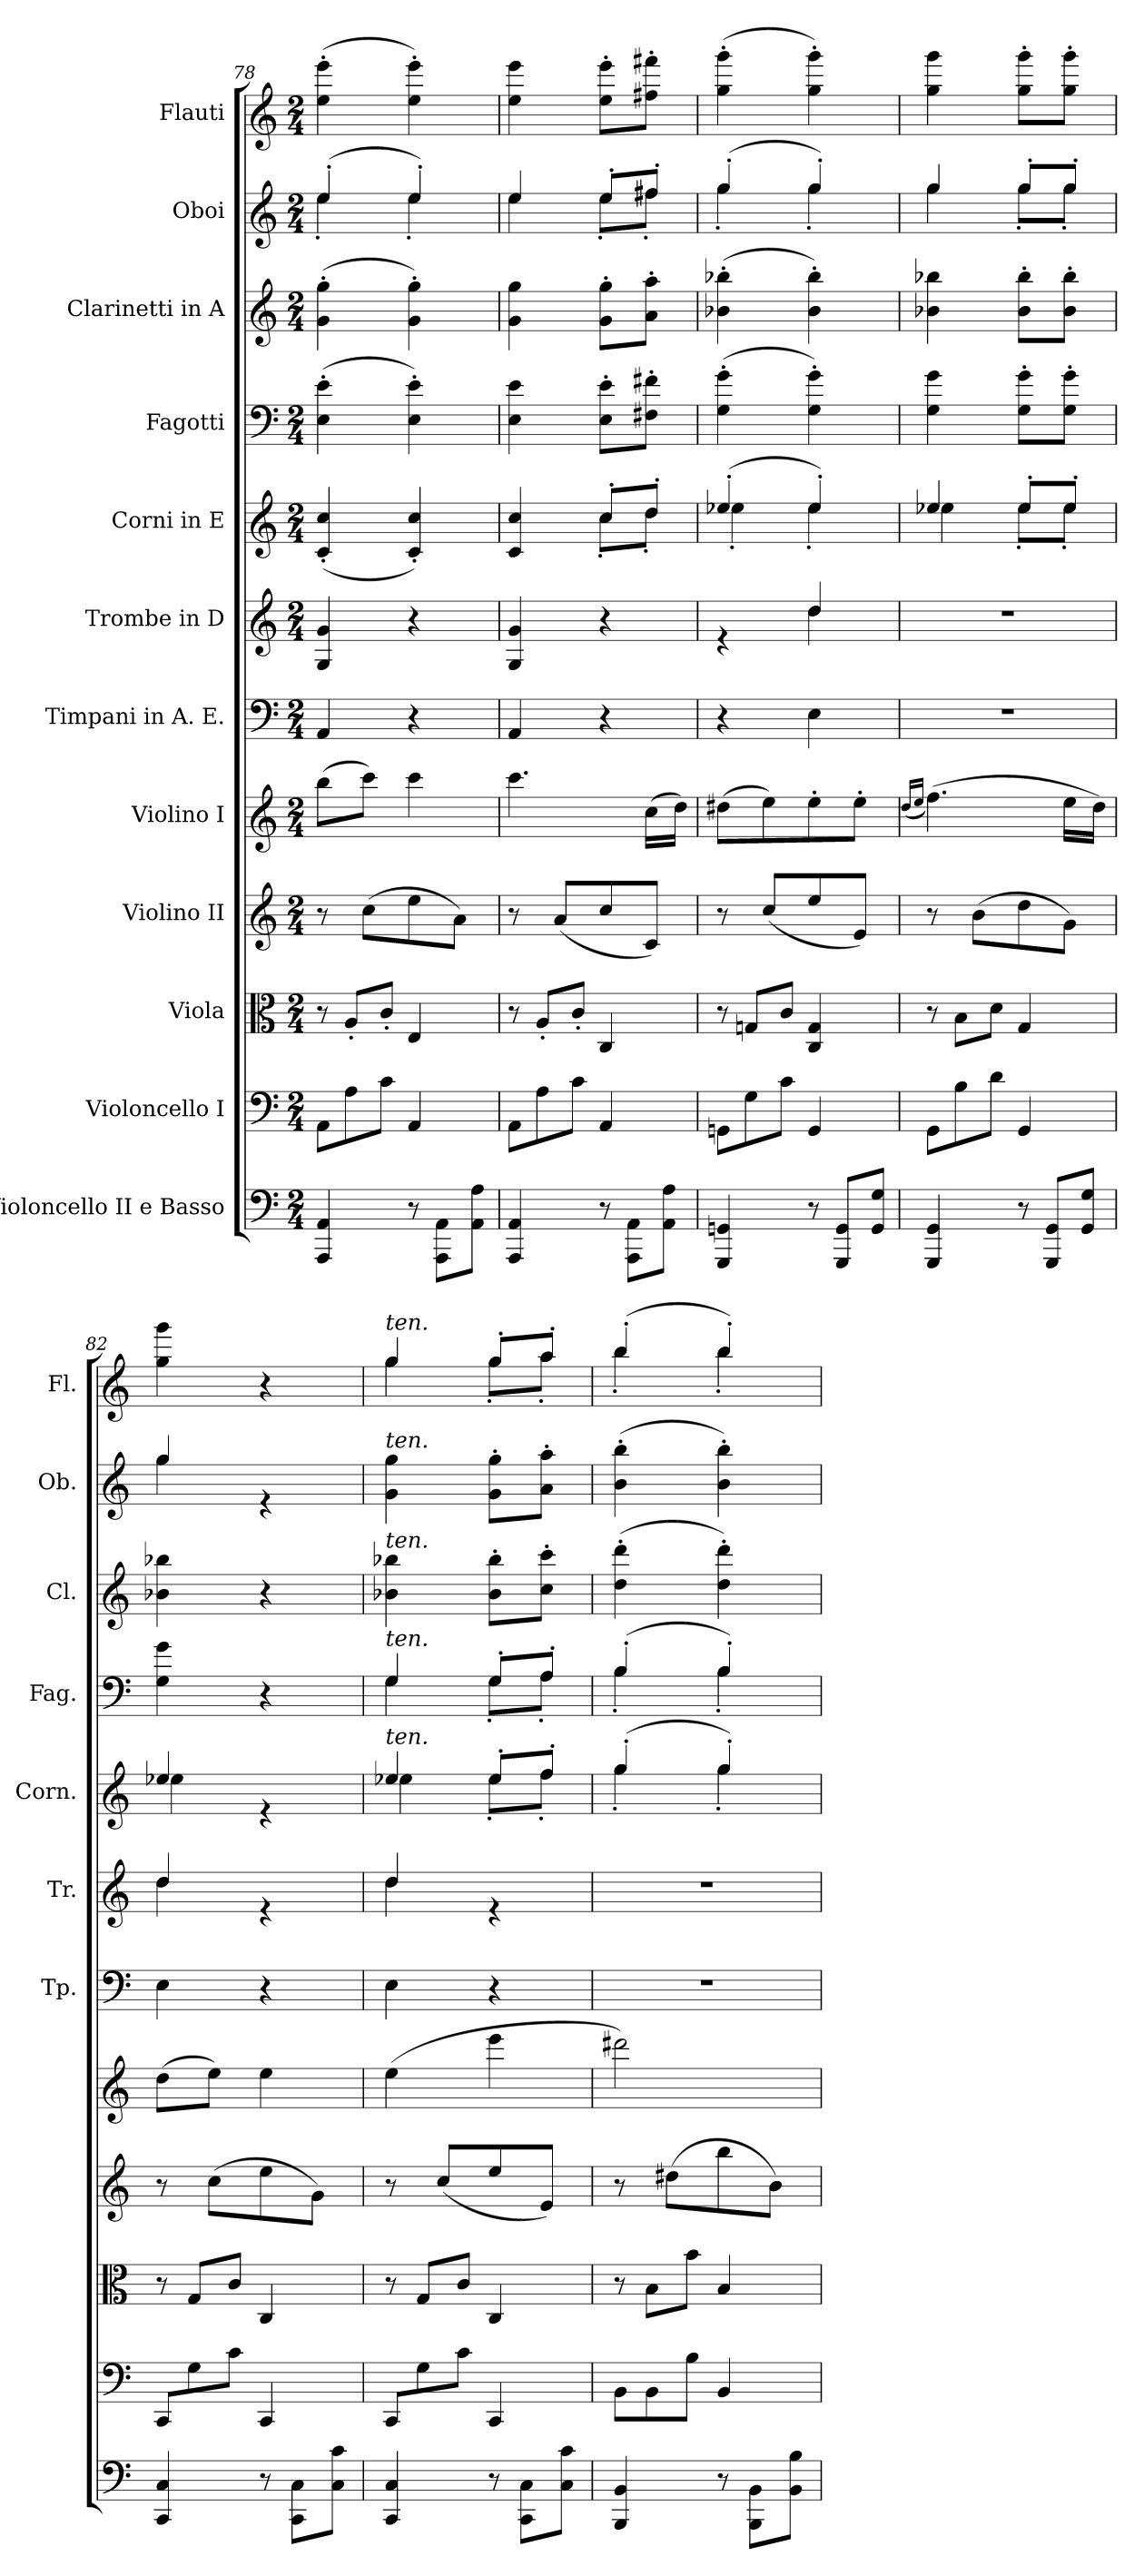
**kern	**kern	**kern	**kern	**kern	**kern	**kern	**kern	**kern	**kern	**kern	**kern
*part12	*part11	*part10	*part9	*part8	*part7	*part6	*part5	*part4	*part3	*part2	*part1
*staff12	*staff11	*staff10	*staff9	*staff8	*staff7	*staff6	*staff5	*staff4	*staff3	*staff2	*staff1
*I"Violoncello II e Basso	*I"Violoncello I	*I"Viola	*I"Violino II	*I"Violino I	*I"Timpani in A. E.	*I"Trombe in D	*I"Corni in E	*I"Fagotti	*I"Clarinetti in A	*I"Oboi	*I"Flauti
*	*	*	*	*	*I'Tp.	*I'Tr.	*I'Corn.	*I'Fag.	*I'Cl.	*I'Ob.	*I'Fl.
*clefF4	*clefF4	*clefC3	*clefG2	*clefG2	*clefF4	*clefG2	*clefG2	*clefF4	*clefG2	*clefG2	*clefG2
*	*	*	*	*	*	*ITrd-1c-2	*ITrd5c8	*	*ITrd2c3	*	*
*k[]	*k[]	*k[]	*k[]	*k[]	*k[]	*k[f#c#]	*k[f#c#g#d#]	*k[]	*k[f#c#g#]	*k[]	*k[]
*M2/4	*M2/4	*M2/4	*M2/4	*M2/4	*M2/4	*M2/4	*M2/4	*M2/4	*M2/4	*M2/4	*M2/4
*	*Xtuplet	*Xtuplet	*	*	*	*	*	*	*	*	*
=78	=78	=78	=78	=78	=78	=78	=78	=78	=78	=78	=78
*	*	*	*	*	*	*	*	*	*	*^	*
4AAA/ 4AA/	12AA\L	12r	8r	(8bb\L	4AA/	4A/ 4a/	(4E/' 4e/'	(4E\' 4e\'	(4e\' 4ee\'	(4ee'/	4ee'\	(4ee\' 4eee\'
.	12A\	12A'/L	.	.	.	.	.	.	.	.	.	.
.	.	.	(8cc\L	8ccc\J)	.	.	.	.	.	.	.	.
.	12c\J	12c'/J	.	.	.	.	.	.	.	.	.	.
*Xtuplet	*	*	*	*	*	*	*	*	*	*	*	*
12r	4AA/	4E/	8ee\	4ccc\	4r	4r	4E/' 4e/')	4E\' 4e\')	4e\' 4ee\')	4ee'/)	4ee'\	4ee\' 4eee\')
12AAA\ 12AA\L	.	.	.	.	.	.	.	.	.	.	.	.
.	.	.	8a\J)	.	.	.	.	.	.	.	.	.
12AA\ 12A\J	.	.	.	.	.	.	.	.	.	.	.	.
=79	=79	=79	=79	=79	=79	=79	=79	=79	=79	=79	=79	=79
*	*	*	*	*	*	*	*^	*	*	*	*	*
4AAA/ 4AA/	12AA\L	12r	8r	4.ccc\	4AA/	4A/ 4a/	4E/ 4e/	4ryy	4E\ 4e\	4e\ 4ee\	4ee/	4ee\	4ee\ 4eee\
.	12A\	12A'/L	.	.	.	.	.	.	.	.	.	.	.
.	.	.	(8a/L	.	.	.	.	.	.	.	.	.	.
.	12c\J	12c'/J	.	.	.	.	.	.	.	.	.	.	.
12r	4AA/	4C/	8cc/	.	4r	4r	8e'/L	8e'\L	8E\' 8e\'L	8e\' 8ee\'L	8ee'/L	8ee'\L	8ee\' 8eee\'L
12AAA\ 12AA\L	.	.	.	.	.	.	.	.	.	.	.	.	.
.	.	.	8c/J)	(16cc\LL	.	.	8f#'/J	8f#'\J	8F#X\' 8f#X\'J	8f#\' 8ff#\'J	8ff#X'/J	8ff#'\J	8ff#X\' 8fff#X\'J
12AA\ 12A\J	.	.	.	.	.	.	.	.	.	.	.	.	.
.	.	.	.	16dd\JJ)	.	.	.	.	.	.	.	.	.
!!LO:PB:g=z
=80	=80	=80	=80	=80	=80	=80	=80	=80	=80	=80	=80	=80	=80
*	*	*	*	*	*	*^	*	*	*	*	*	*	*
4GGG/ 4GGn/	12GGn\L	12r	8r	(8dd#X\L	4r	4re	4ryy	(4gn'/	4g'\	(4G\' 4g\'	(4gn\' 4ggn\'	(4gg'/	4gg'\	(4gg\' 4ggg\'
.	12G\	12Gn/L	.	.	.	.	.	.	.	.	.	.	.	.
.	.	.	(8cc/L	8ee\)	.	.	.	.	.	.	.	.	.	.
.	12c\J	12c/J	.	.	.	.	.	.	.	.	.	.	.	.
12r	4GG/	4C/ 4G/	8ee/	8ee'\	4E\	4ee/	4ee\	4g'/)	4g'\	4G\' 4g\')	4g\' 4gg\')	4gg'/)	4gg'\	4gg\' 4ggg\')
12GGG/ 12GG/L	.	.	.	.	.	.	.	.	.	.	.	.	.	.
.	.	.	8e/J)	8ee'\J	.	.	.	.	.	.	.	.	.	.
12GG/ 12G/J	.	.	.	.	.	.	.	.	.	.	.	.	.	.
*	*	*	*	*	*	*v	*v	*	*	*	*	*	*	*
=81	=81	=81	=81	=81	=81	=81	=81	=81	=81	=81	=81	=81	=81
.	.	.	.	(16qdd/LL	.	.	.	.	.	.	.	.	.
.	.	.	.	16qee/JJ	.	.	.	.	.	.	.	.	.
4GGG/ 4GG/	12GG\L	12r	8r	(4.ff\)	2r	2r	4gn/	4g\	4G\ 4g\	4gn\ 4ggn\	4gg/	4gg\	4gg\ 4ggg\
.	12B\	12B\L	.	.	.	.	.	.	.	.	.	.	.
.	.	.	(8b\L	.	.	.	.	.	.	.	.	.	.
.	12d\J	12d\J	.	.	.	.	.	.	.	.	.	.	.
12r	4GG/	4G/	8dd\	.	.	.	8g'/L	8g'\L	8G\' 8g\'L	8g\' 8gg\'L	8gg'/L	8gg'\L	8gg\' 8ggg\'L
12GGG/ 12GG/L	.	.	.	.	.	.	.	.	.	.	.	.	.
.	.	.	8g\J)	16ee\LL	.	.	8g'/J	8g'\J	8G\' 8g\'J	8g\' 8gg\'J	8gg'/J	8gg'\J	8gg\' 8ggg\'J
12GG/ 12G/J	.	.	.	.	.	.	.	.	.	.	.	.	.
.	.	.	.	16dd\JJ)	.	.	.	.	.	.	.	.	.
=82	=82	=82	=82	=82	=82	=82	=82	=82	=82	=82	=82	=82	=82
*	*	*	*	*	*	*^	*	*	*	*	*	*	*
4CC/ 4C/	12CC/L	12r	8r	(8dd\L	4E\	4ee/	4ee\	4gn/	4g\	4G\ 4g\	4gn\ 4ggn\	4gg/	4gg\	4gg\ 4ggg\
.	12G\	12G/L	.	.	.	.	.	.	.	.	.	.	.	.
.	.	.	(8cc\L	8ee\J)	.	.	.	.	.	.	.	.	.	.
.	12c\J	12c/J	.	.	.	.	.	.	.	.	.	.	.	.
12r	4CC/	4C/	8ee\	4ee\	4r	4re	4ryy	4re	4ryy	4r	4r	4re	4ryy	4r
12CC\ 12C\L	.	.	.	.	.	.	.	.	.	.	.	.	.	.
.	.	.	8g\J)	.	.	.	.	.	.	.	.	.	.	.
12C\ 12c\J	.	.	.	.	.	.	.	.	.	.	.	.	.	.
*	*	*	*	*	*	*	*	*	*	*	*	*v	*v	*
=83	=83	=83	=83	=83	=83	=83	=83	=83	=83	=83	=83	=83	=83
*	*	*	*	*	*	*	*	*	*	*^	*	*	*^
!	!	!	!	!	!	!	!	!	!	!	!	!	!	!LO:TX:a:i:t=ten.	!
!	!	!	!	!	!	!	!	!	!	!	!	!	!LO:TX:a:i:t=ten.	!	!
!	!	!	!	!	!	!	!	!	!	!	!	!LO:TX:a:i:t=ten.	!	!	!
!	!	!	!	!	!	!	!	!	!	!LO:TX:a:i:t=ten.	!	!	!	!	!
!	!	!	!	!	!	!	!	!LO:TX:a:i:t=ten.	!	!	!	!	!	!	!
4CC/ 4C/	12CC/L	12r	8r	(4ee\	4E\	4ee/	4ee\	4gn/	4g\	4G/	4G\	4gn\ 4ggn\	4g\ 4gg\	4gg/	4gg\
.	12G\	12G/L	.	.	.	.	.	.	.	.	.	.	.	.	.
.	.	.	(8cc/L	.	.	.	.	.	.	.	.	.	.	.	.
.	12c\J	12c/J	.	.	.	.	.	.	.	.	.	.	.	.	.
12r	4CC/	4C/	8ee/	4eee\	4r	4re	4ryy	8g'/L	8g'\L	8G'/L	8G'\L	8g\' 8gg\'L	8g\' 8gg\'L	8gg'/L	8gg'\L
12CC\ 12C\L	.	.	.	.	.	.	.	.	.	.	.	.	.	.	.
.	.	.	8e/J)	.	.	.	.	8a'/J	8a'\J	8A'/J	8A'\J	8a\' 8aa\'J	8a\' 8aa\'J	8aa'/J	8aa'\J
12C\ 12c\J	.	.	.	.	.	.	.	.	.	.	.	.	.	.	.
*	*	*	*	*	*	*v	*v	*	*	*	*	*	*	*	*
=84	=84	=84	=84	=84	=84	=84	=84	=84	=84	=84	=84	=84	=84	=84
4BBB/ 4BB/	12BB\L	12r	8r	2ddd#X\)	2r	2r	(4b'/	4b'\	(4B'/	4B'\	(4b\' 4bb\'	(4b\' 4bb\'	(4bb'/	4bb'\
.	12BB\	12B\L	.	.	.	.	.	.	.	.	.	.	.	.
.	.	.	(8dd#X\L	.	.	.	.	.	.	.	.	.	.	.
.	12B\J	12b\J	.	.	.	.	.	.	.	.	.	.	.	.
12r	4BB/	4B/	8bb\	.	.	.	4b'/)	4b'\	4B'/)	4B'\	4b\' 4bb\')	4b\' 4bb\')	4bb'/)	4bb'\
12BBB\ 12BB\L	.	.	.	.	.	.	.	.	.	.	.	.	.	.
.	.	.	8b\J)	.	.	.	.	.	.	.	.	.	.	.
12BB\ 12B\J	.	.	.	.	.	.	.	.	.	.	.	.	.	.
*	*	*	*	*	*	*	*v	*v	*	*	*	*	*v	*v
*	*	*	*	*	*	*	*	*v	*v	*	*	*
=	=	=	=	=	=	=	=	=	=	=	=
*-	*-	*-	*-	*-	*-	*-	*-	*-	*-	*-	*-
